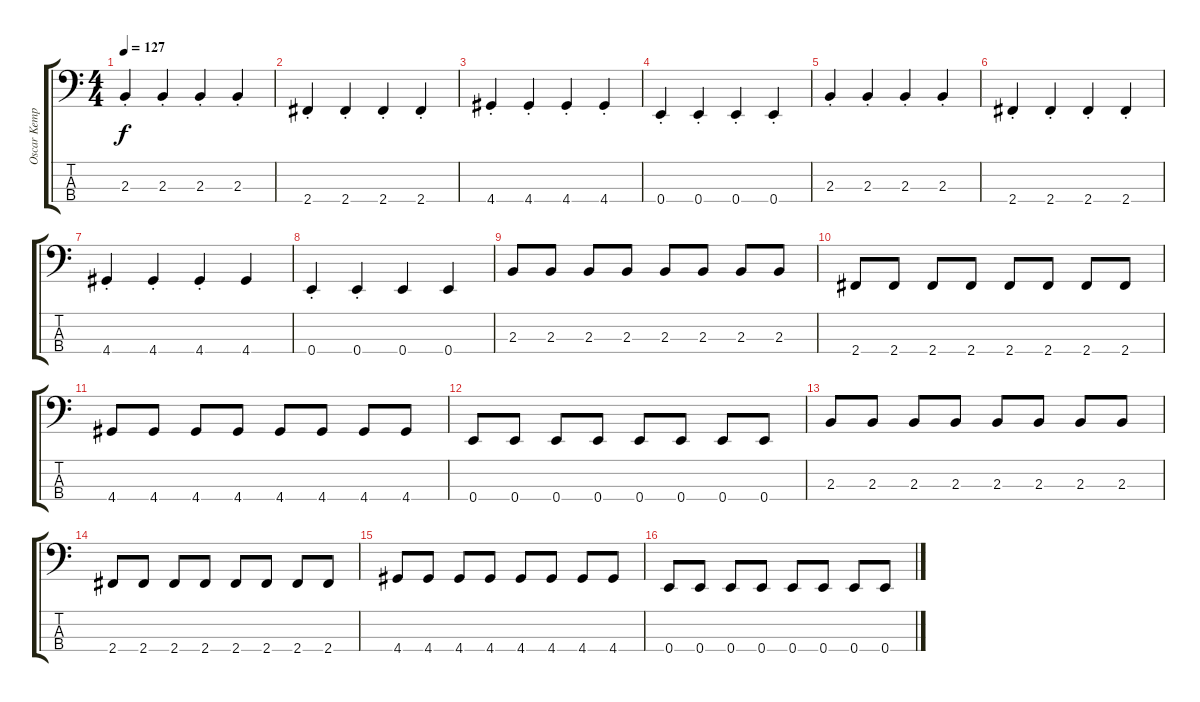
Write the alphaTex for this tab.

\track ("Oscar Kempe" "Oscar Kemp") {instrument electricbasspick}
\staff {score tabs}
\tuning (G2 D2 A1 E1) {hide}
\ts (4 4)
\tempo 127
\clef f4
\ks c
2.3{st}.4{dy f} 2.3{st}.4 2.3{st}.4 2.3{st}.4 |
2.4{st}.4 2.4{st}.4 2.4{st}.4 2.4{st}.4 |
4.4{st}.4 4.4{st}.4 4.4{st}.4 4.4{st}.4 |
0.4{st}.4 0.4{st}.4 0.4{st}.4 0.4{st}.4 |
2.3{st}.4 2.3{st}.4 2.3{st}.4 2.3{st}.4 |
2.4{st}.4 2.4{st}.4 2.4{st}.4 2.4{st}.4 |
4.4{st}.4 4.4{st}.4 4.4{st}.4 4.4.4 |
0.4{st}.4 0.4{st}.4 0.4.4 0.4.4 |
2.3.8 2.3.8 2.3.8 2.3.8 2.3.8 2.3.8 2.3.8 2.3.8 |
2.4.8 2.4.8 2.4.8 2.4.8 2.4.8 2.4.8 2.4.8 2.4.8 |
4.4.8 4.4.8 4.4.8 4.4.8 4.4.8 4.4.8 4.4.8 4.4.8 |
0.4.8 0.4.8 0.4.8 0.4.8 0.4.8 0.4.8 0.4.8 0.4.8 |
2.3.8 2.3.8 2.3.8 2.3.8 2.3.8 2.3.8 2.3.8 2.3.8 |
2.4.8 2.4.8 2.4.8 2.4.8 2.4.8 2.4.8 2.4.8 2.4.8 |
4.4.8 4.4.8 4.4.8 4.4.8 4.4.8 4.4.8 4.4.8 4.4.8 |
0.4.8 0.4.8 0.4.8 0.4.8 0.4.8 0.4.8 0.4.8 0.4.8
